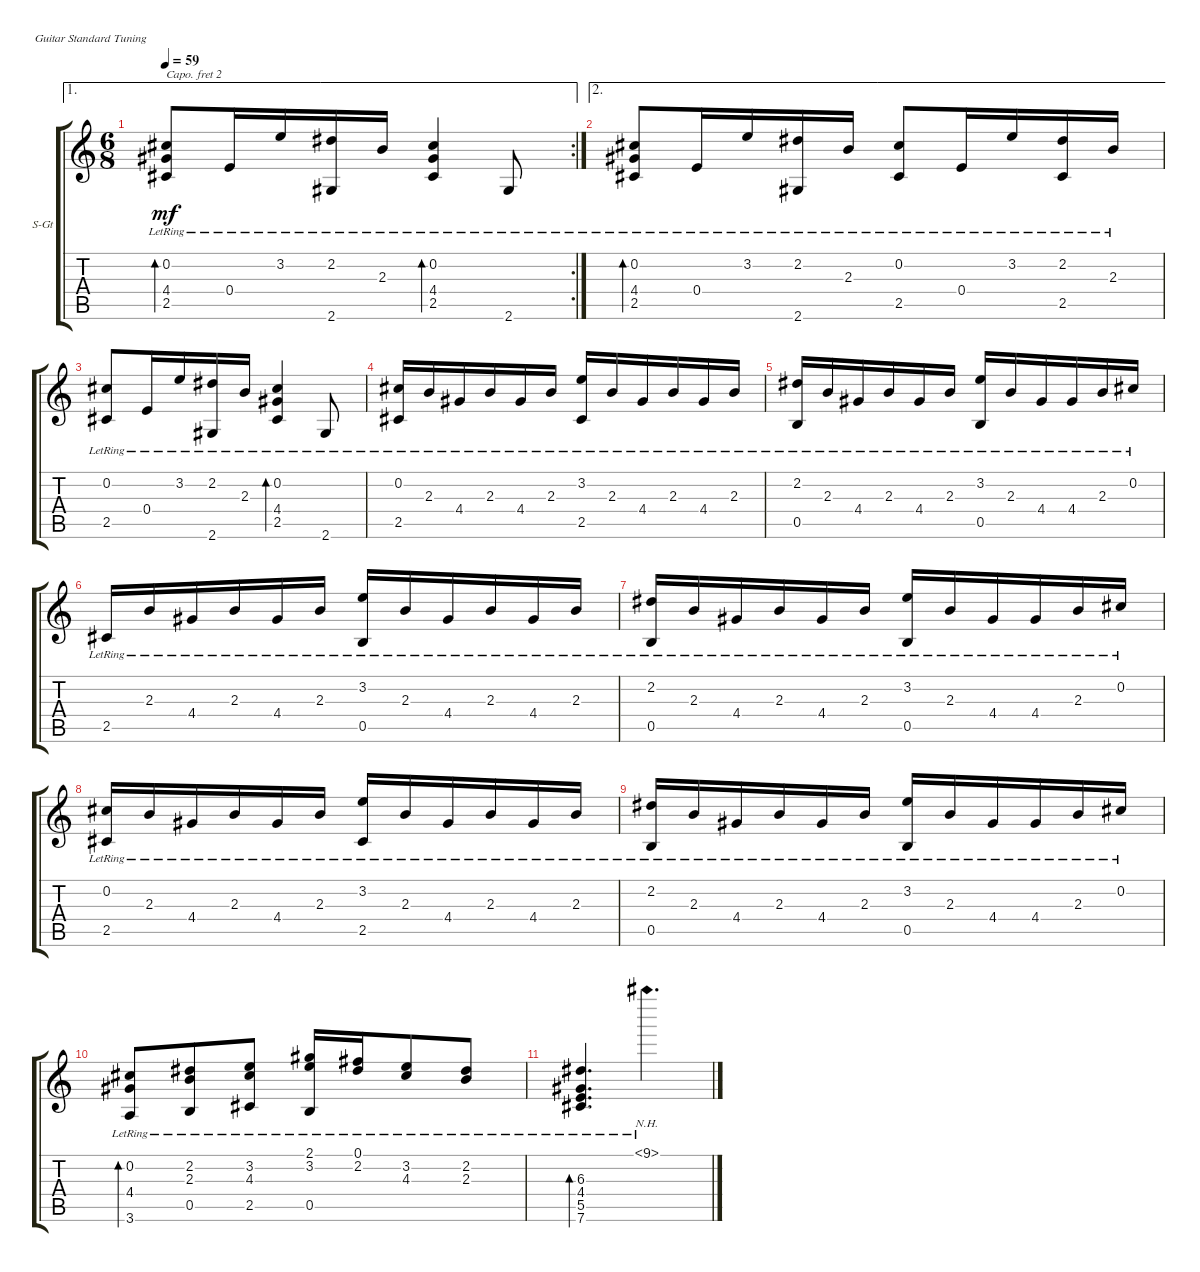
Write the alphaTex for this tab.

\defaultSystemsLayout 4
\bracketExtendMode groupsimilarinstruments
\firstSystemTrackNameOrientation horizontal
\otherSystemsTrackNameOrientation horizontal
\track ("Steel Guitar" "S-Gt") {instrument acousticguitarsteel}
\staff {score tabs}
\capo 2
\tuning (E4 B3 G3 D3 A2 E2)
\ae 1
\rc 2
\ts (6 8)
\tempo 59
\clef g2
\ks c
(2.5{lr} 4.4{lr} 0.2{lr}).8{bd 30 dy mf} 0.4{lr}.16 3.2{lr}.16 (2.2{lr} 2.6{lr}).16 2.3{lr}.16 (0.2{lr} 4.4{lr} 2.5{lr}).4{bd 30} 2.6{lr}.8 |
\ae 2
(2.5{lr} 4.4{lr} 0.2{lr}).8{bd 30} 0.4{lr}.16 3.2{lr}.16 (2.2{lr} 2.6{lr}).16 2.3{lr}.16 (0.2{lr} 2.5{lr}).8 0.4{lr}.16 3.2{lr}.16 (2.2{lr} 2.5{lr}).16 2.3{lr}.16 |
(2.5{lr} 0.2{lr}).8 0.4{lr}.16 3.2{lr}.16 (2.2{lr} 2.6{lr}).16 2.3{lr}.16 (0.2{lr} 4.4{lr} 2.5{lr}).4{bd 30} 2.6{lr}.8 |
(2.5{lr} 0.2{lr}).16 2.3{lr}.16 4.4{lr}.16 2.3{lr}.16 4.4{lr}.16 2.3{lr}.16 (3.2{lr} 2.5{lr}).16 2.3{lr}.16 4.4{lr}.16 2.3{lr}.16 4.4{lr}.16 2.3{lr}.16 |
(2.2{lr} 0.5{lr}).16 2.3{lr}.16 4.4{lr}.16 2.3{lr}.16 4.4{lr}.16 2.3{lr}.16 (3.2{lr} 0.5{lr}).16 2.3{lr}.16 4.4{lr}.16 4.4{lr}.16 2.3{lr}.16 0.2{lr}.16 |
2.5{lr}.16 2.3{lr}.16 4.4{lr}.16 2.3{lr}.16 4.4{lr}.16 2.3{lr}.16 (3.2{lr} 0.5{lr}).16 2.3{lr}.16 4.4{lr}.16 2.3{lr}.16 4.4{lr}.16 2.3{lr}.16 |
(2.2{lr} 0.5{lr}).16 2.3{lr}.16 4.4{lr}.16 2.3{lr}.16 4.4{lr}.16 2.3{lr}.16 (3.2{lr} 0.5{lr}).16 2.3{lr}.16 4.4{lr}.16 4.4{lr}.16 2.3{lr}.16 0.2{lr}.16 |
(0.2{lr} 2.5{lr}).16 2.3{lr}.16 4.4{lr}.16 2.3{lr}.16 4.4{lr}.16 2.3{lr}.16 (3.2{lr} 2.5{lr}).16 2.3{lr}.16 4.4{lr}.16 2.3{lr}.16 4.4{lr}.16 2.3{lr}.16 |
(2.2{lr} 0.5{lr}).16 2.3{lr}.16 4.4{lr}.16 2.3{lr}.16 4.4{lr}.16 2.3{lr}.16 (3.2{lr} 0.5{lr}).16 2.3{lr}.16 4.4{lr}.16 4.4{lr}.16 2.3{lr}.16 0.2{lr}.16 |
(3.6{lr} 4.4{lr} 0.2{lr}).8{bd 30} (2.2{lr} 2.3{lr} 0.5{lr}).8 (3.2{lr} 4.3{lr} 2.5{lr}).8 (2.1{lr} 3.2{lr} 0.5{lr}).16 (0.1{lr} 2.2{lr}).16 (3.2{lr} 4.3{lr}).8 (2.3{lr} 2.2{lr}).8 |
(7.6{lr} 5.5{lr} 4.4{lr} 6.3{lr}).4{d bd 30} 9.1{nh lr}.4{d}
